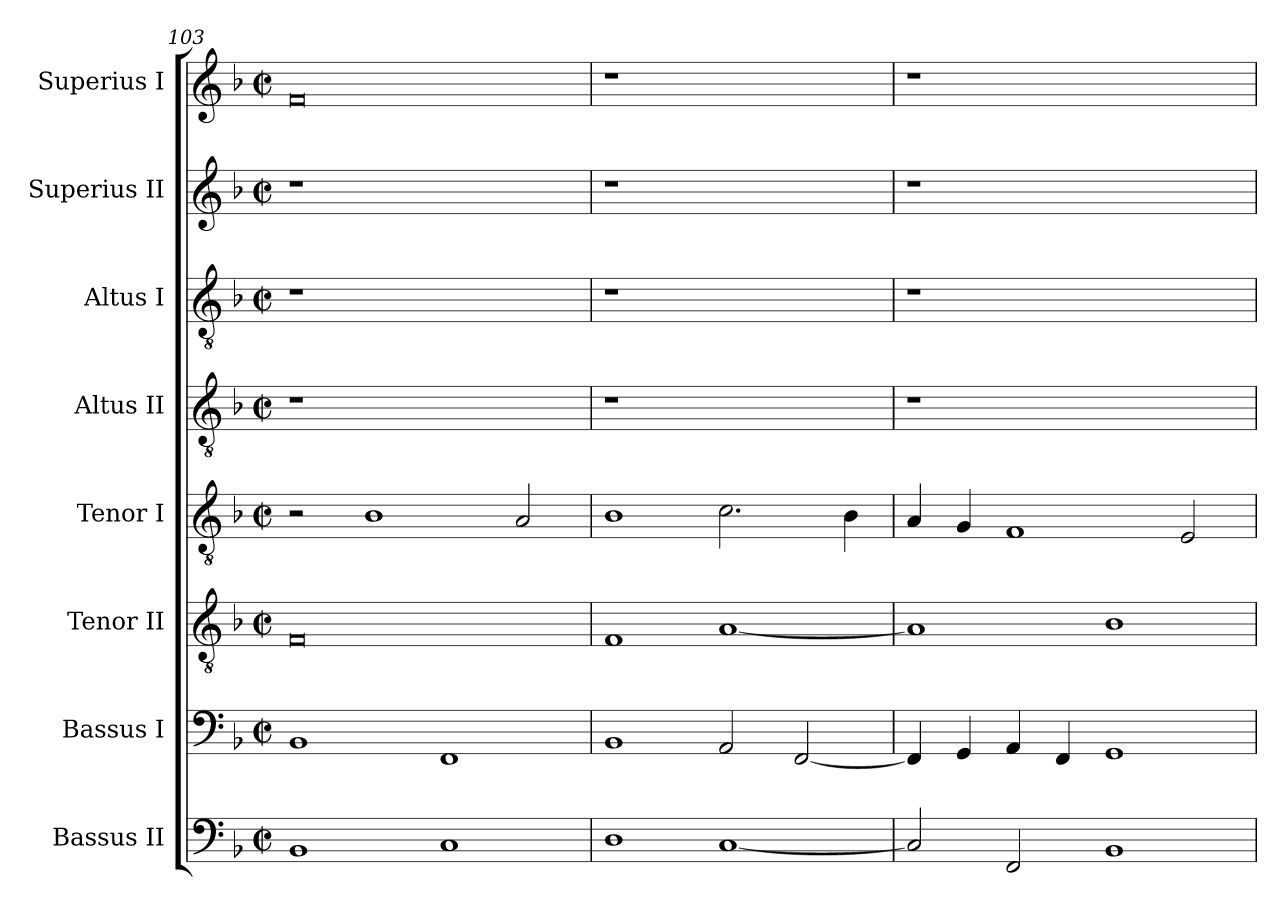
**kern	**kern	**kern	**kern	**kern	**kern	**kern	**kern
*part8	*part7	*part6	*part5	*part4	*part3	*part2	*part1
*staff8	*staff7	*staff6	*staff5	*staff4	*staff3	*staff2	*staff1
*I"Bassus II	*I"Bassus I	*I"Tenor II	*I"Tenor I	*I"Altus II	*I"Altus I	*I"Superius II	*I"Superius I
*I'B.s.	*	*	*	*I'A.s.	*	*I'S.s.	*I'S.p.
*clefF4	*clefF4	*clefGv2	*clefGv2	*clefGv2	*clefGv2	*clefG2	*clefG2
*	*	*ITrd7c12	*ITrd7c12	*ITrd7c12	*ITrd7c12	*	*
*k[b-]	*k[b-]	*k[b-]	*k[b-]	*k[b-]	*k[b-]	*k[b-]	*k[b-]
*F:	*F:	*F:	*F:	*F:	*F:	*F:	*F:
*M2/2	*M2/2	*M2/2	*M2/2	*M2/2	*M2/2	*M2/2	*M2/2
*met(c|)	*met(c|)	*met(c|)	*met(c|)	*met(c|)	*met(c|)	*met(c|)	*met(c|)
=103	=103	=103	=103	=103	=103	=103	=103
!	!	!	!	!LO:N:vis=1	!LO:N:vis=1	!LO:N:vis=1	!
1BB-i	1BB-i	0FFi	2r	1r	1r	1r	0fi
.	.	.	1BB-i	.	.	.	.
1Ci	1FFi	.	.	1ryy	1ryy	1ryy	.
.	.	.	2AAi/	.	.	.	.
!!LO:LB:g=z
=104	=104	=104	=104	=104	=104	=104	=104
!	!	!	!	!LO:N:vis=1	!LO:N:vis=1	!LO:N:vis=1	!LO:N:vis=1
1Di	1BB-i	1FFi	1BB-i	1r	1r	1r	1r
[<1Ci	2AAi/	[<1AAi	2.Ci\	1ryy	1ryy	1ryy	1ryy
.	[<2FFi/	.	.	.	.	.	.
.	.	.	4BB-i\	.	.	.	.
=105	=105	=105	=105	=105	=105	=105	=105
!	!	!	!	!LO:N:vis=1	!LO:N:vis=1	!LO:N:vis=1	!LO:N:vis=1
2Ci/]	4FFi/]	1AAi]	4AAi/	1r	1r	1r	1r
.	4GGi/	.	4GGi/	.	.	.	.
2FFi/	4AAi/	.	1FFi	.	.	.	.
.	4FFi/	.	.	.	.	.	.
1BB-i	1GGi	1BB-i	.	1ryy	1ryy	1ryy	1ryy
.	.	.	2EEi/	.	.	.	.
=	=	=	=	=	=	=	=
*-	*-	*-	*-	*-	*-	*-	*-
